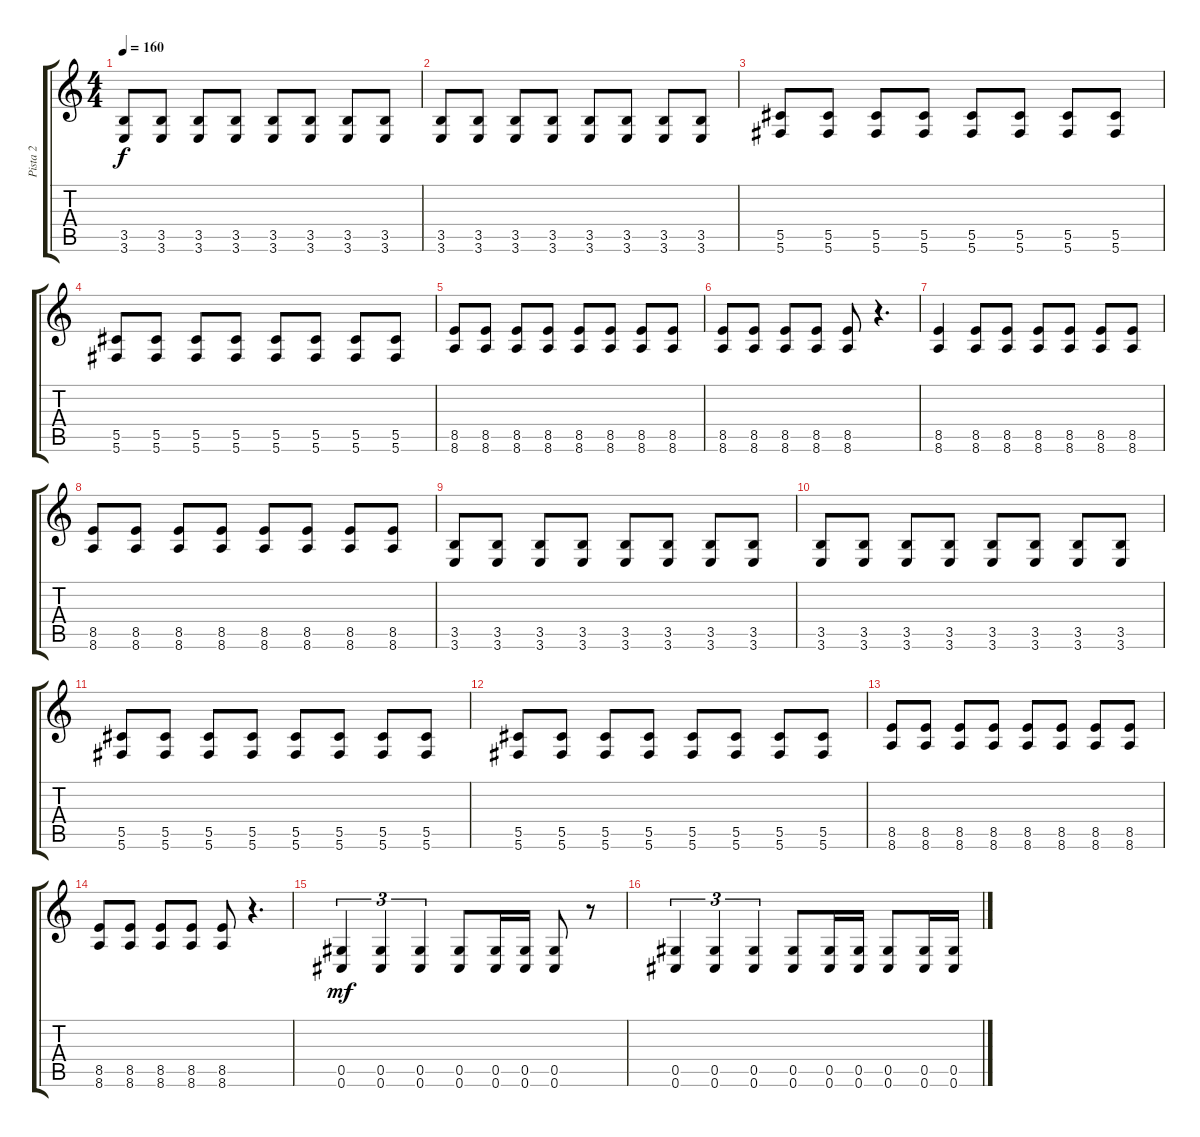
\track ("Pista 2" "Pista 2") {instrument distortionguitar}
\staff {score tabs}
\tuning (Eb4 Bb3 Gb3 Db3 Ab2 Db2) {hide}
\ts (4 4)
\tempo 160
\clef g2
\ks c
(3.5 3.6).8{dy f} (3.5 3.6).8 (3.5 3.6).8 (3.5 3.6).8 (3.5 3.6).8 (3.5 3.6).8 (3.5 3.6).8 (3.5 3.6).8 |
(3.5 3.6).8 (3.5 3.6).8 (3.5 3.6).8 (3.5 3.6).8 (3.5 3.6).8 (3.5 3.6).8 (3.5 3.6).8 (3.5 3.6).8 |
(5.5 5.6).8 (5.5 5.6).8 (5.5 5.6).8 (5.5 5.6).8 (5.5 5.6).8 (5.5 5.6).8 (5.5 5.6).8 (5.5 5.6).8 |
(5.5 5.6).8 (5.5 5.6).8 (5.5 5.6).8 (5.5 5.6).8 (5.5 5.6).8 (5.5 5.6).8 (5.5 5.6).8 (5.5 5.6).8 |
(8.5 8.6).8 (8.5 8.6).8 (8.5 8.6).8 (8.5 8.6).8 (8.5 8.6).8 (8.5 8.6).8 (8.5 8.6).8 (8.5 8.6).8 |
(8.5 8.6).8 (8.5 8.6).8 (8.5 8.6).8 (8.5 8.6).8 (8.5 8.6).8 r.4{d} |
(8.5 8.6).4 (8.5 8.6).8 (8.5 8.6).8 (8.5 8.6).8 (8.5 8.6).8 (8.5 8.6).8 (8.5 8.6).8 |
(8.5 8.6).8 (8.5 8.6).8 (8.5 8.6).8 (8.5 8.6).8 (8.5 8.6).8 (8.5 8.6).8 (8.5 8.6).8 (8.5 8.6).8 |
(3.5 3.6).8 (3.5 3.6).8 (3.5 3.6).8 (3.5 3.6).8 (3.5 3.6).8 (3.5 3.6).8 (3.5 3.6).8 (3.5 3.6).8 |
(3.5 3.6).8 (3.5 3.6).8 (3.5 3.6).8 (3.5 3.6).8 (3.5 3.6).8 (3.5 3.6).8 (3.5 3.6).8 (3.5 3.6).8 |
(5.5 5.6).8 (5.5 5.6).8 (5.5 5.6).8 (5.5 5.6).8 (5.5 5.6).8 (5.5 5.6).8 (5.5 5.6).8 (5.5 5.6).8 |
(5.5 5.6).8 (5.5 5.6).8 (5.5 5.6).8 (5.5 5.6).8 (5.5 5.6).8 (5.5 5.6).8 (5.5 5.6).8 (5.5 5.6).8 |
(8.5 8.6).8 (8.5 8.6).8 (8.5 8.6).8 (8.5 8.6).8 (8.5 8.6).8 (8.5 8.6).8 (8.5 8.6).8 (8.5 8.6).8 |
(8.5 8.6).8 (8.5 8.6).8 (8.5 8.6).8 (8.5 8.6).8 (8.5 8.6).8 r.4{d} |
(0.5 0.6).4{tu (3 2) dy mf} (0.5 0.6).4{tu (3 2)} (0.5 0.6).4{tu (3 2)} (0.5 0.6).8 (0.5 0.6).16 (0.5 0.6).16 (0.5 0.6).8 r.8 |
(0.5 0.6).4{tu (3 2)} (0.5 0.6).4{tu (3 2)} (0.5 0.6).4{tu (3 2)} (0.5 0.6).8 (0.5 0.6).16 (0.5 0.6).16 (0.5 0.6).8 (0.5 0.6).16 (0.5 0.6).16
